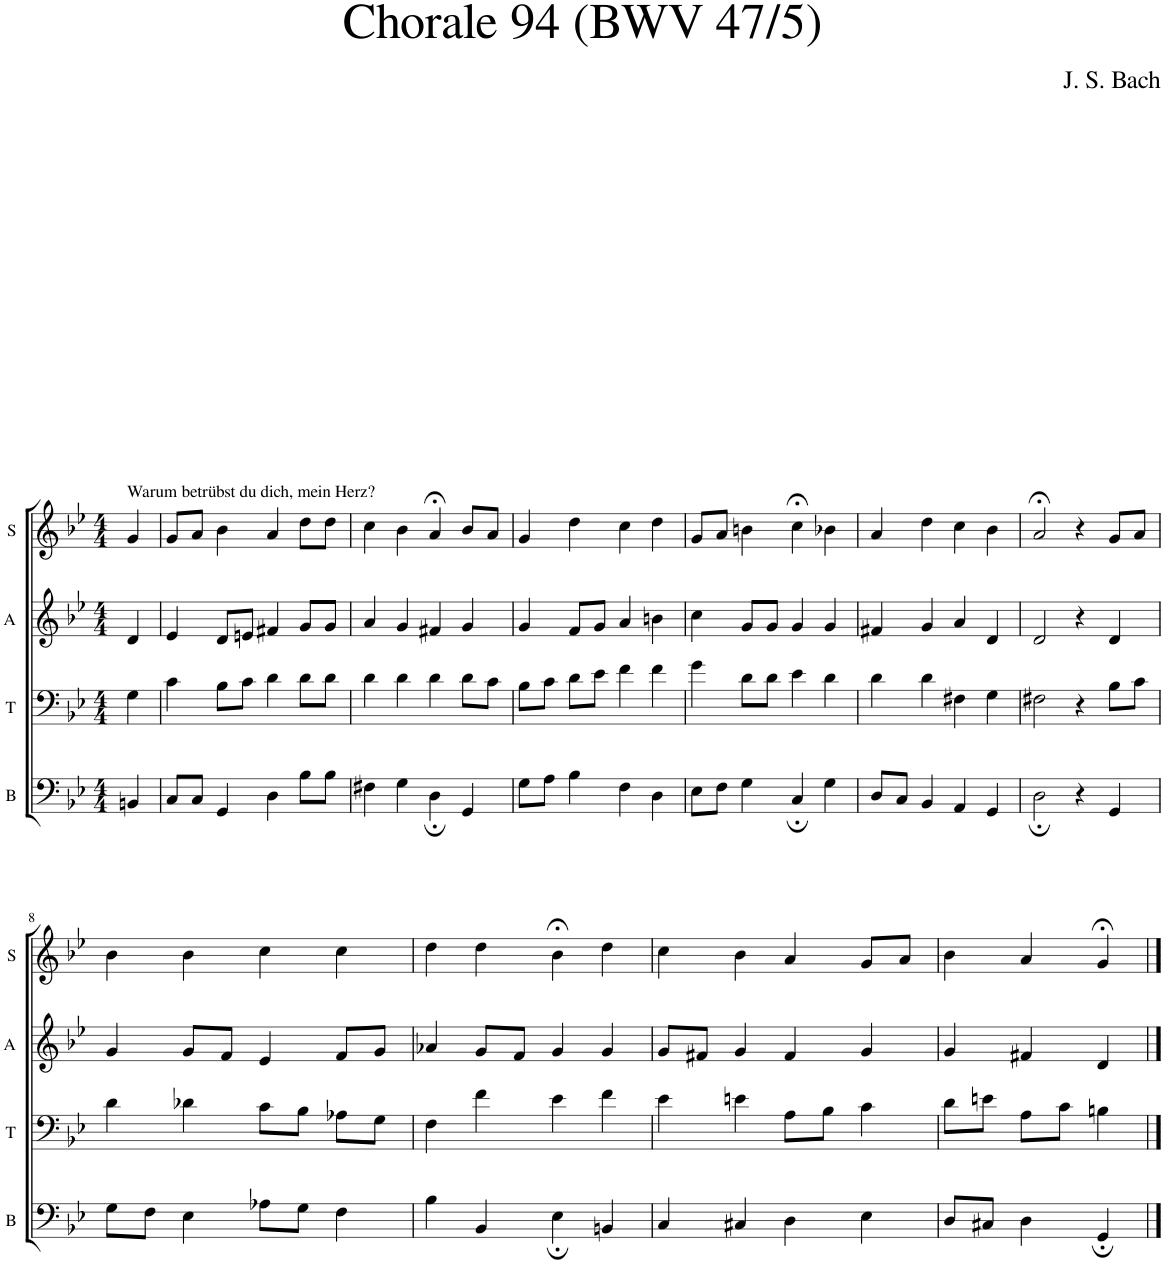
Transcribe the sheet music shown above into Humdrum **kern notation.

**kern	**kern	**kern	**kern
*part4	*part3	*part2	*part1
*staff4	*staff3	*staff2	*staff1
*I"B	*I"T	*I"A	*I"S
*I'B	*I'T	*I'A	*I'S
*clefF4	*clefF4	*clefG2	*clefG2
*k[b-e-]	*k[b-e-]	*k[b-e-]	*k[b-e-]
*M4/4	*M4/4	*M4/4	*M4/4
=1	=1	=1	=1
!	!	!	!LO:TX:a:t=Warum betrübst du dich, mein Herz?
4BBn/	4G\	4d/	4g/
=2	=2	=2	=2
8C/L	4c\	4e-/	8g/L
8C/J	.	.	8a/J
4GG/	8B-\L	8d/L	4b-\
.	8c\J	8en/J	.
4D\	4d\	4f#X/	4a/
8B-\L	8d\L	8g/L	8dd\L
8B-\J	8d\J	8g/J	8dd\J
=3	=3	=3	=3
4F#X\	4d\	4a/	4cc\
4G\	4d\	4g/	4b-\
4D;\	4d\	4f#X/	4a;</
4GG/	8d\L	4g/	8b-/L
.	8c\J	.	8a/J
=4	=4	=4	=4
8G\L	8B-\L	4g/	4g/
8A\J	8c\J	.	.
4B-\	8d\L	8f/L	4dd\
.	8e-\J	8g/J	.
4F\	4f\	4a/	4cc\
4D\	4f\	4bn\	4dd\
=5	=5	=5	=5
8E-\L	4g\	4cc\	8g/L
8F\J	.	.	8a/J
4G\	8d\L	8g/L	4bn\
.	8d\J	8g/J	.
4C;/	4e-\	4g/	4cc;<\
4G\	4d\	4g/	4b-X\
=6	=6	=6	=6
8D/L	4d\	4f#X/	4a/
8C/J	.	.	.
4BB-/	4d\	4g/	4dd\
4AA/	4F#X\	4a/	4cc\
4GG/	4G\	4d/	4b-\
=7	=7	=7	=7
2D;\	2F#X\	2d/	2a;</
4r	4r	4r	4r
4GG/	8B-\L	4d/	8g/L
.	8c\J	.	8a/J
!!LO:LB:g=z
=8	=8	=8	=8
8G\L	4d\	4g/	4b-\
8F\J	.	.	.
4E-\	4d-X\	8g/L	4b-\
.	.	8f/J	.
8A-X\L	8c\L	4e-/	4cc\
8G\J	8B-\J	.	.
4F\	8A-X\L	8f/L	4cc\
.	8G\J	8g/J	.
=9	=9	=9	=9
4B-\	4F\	4a-X/	4dd\
4BB-/	4f\	8g/L	4dd\
.	.	8f/J	.
4E-;\	4e-\	4g/	4b-;<\
4BBn/	4f\	4g/	4dd\
=10	=10	=10	=10
4C/	4e-\	8g/L	4cc\
.	.	8f#X/J	.
4C#X/	4en\	4g/	4b-\
4D\	8A\L	4f#/	4a/
.	8B-\J	.	.
4E-\	4c\	4g/	8g/L
.	.	.	8a/J
=11	=11	=11	=11
8D/L	8d\L	4g/	4b-\
8C#X/J	8en\J	.	.
4D\	8A\L	4f#X/	4a/
.	8c\J	.	.
4GG;/	4Bn\	4d/	4g;</
==	==	==	==
*-	*-	*-	*-
